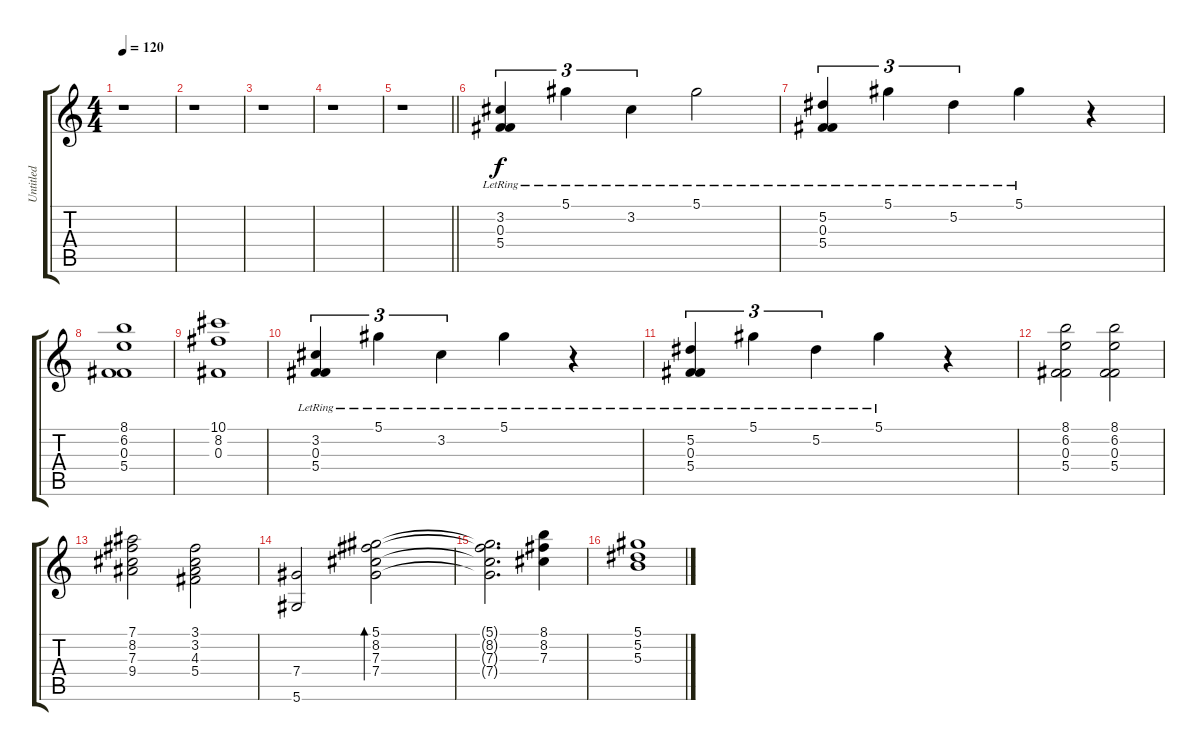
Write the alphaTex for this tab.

\track ("Untitled" "Untitled") {instrument electricguitarclean}
\staff {score tabs}
\tuning (Eb4 Bb3 Gb3 Db3 Ab2 Eb2) {hide}
\ts (4 4)
\tempo 120
\clef g2
\ks c
r.1{dy f} |
r.1 |
r.1 |
r.1 |
\barLineRight lightlight
r.1 |
(3.2{lr} 0.3{lr} 5.4{lr}).4{tu (3 2)} 5.1{lr}.4{tu (3 2)} 3.2{lr}.4{tu (3 2)} 5.1{lr}.2 |
(5.2{lr} 0.3{lr} 5.4{lr}).4{tu (3 2)} 5.1{lr}.4{tu (3 2)} 5.2{lr}.4{tu (3 2)} 5.1{lr}.4 r.4 |
(8.1 6.2 0.3 5.4).1 |
(10.1 8.2 0.3).1 |
(3.2{lr} 0.3{lr} 5.4{lr}).4{tu (3 2)} 5.1{lr}.4{tu (3 2)} 3.2{lr}.4{tu (3 2)} 5.1{lr}.4 r.4 |
(5.2{lr} 0.3{lr} 5.4{lr}).4{tu (3 2)} 5.1{lr}.4{tu (3 2)} 5.2{lr}.4{tu (3 2)} 5.1{lr}.4 r.4 |
(8.1 6.2 0.3 5.4).2 (8.1 6.2 0.3 5.4).2 |
(7.1 8.2 7.3 9.4).2 (3.1 3.2 4.3 5.4).2 |
(7.4 5.6).2 (5.1 8.2 7.3 7.4).2{bd 30} |
(5.1{t} 8.2{t} 7.3{t} 7.4{t}).2{d} (8.1 8.2 7.3).4 |
(5.1 5.2 5.3).1
